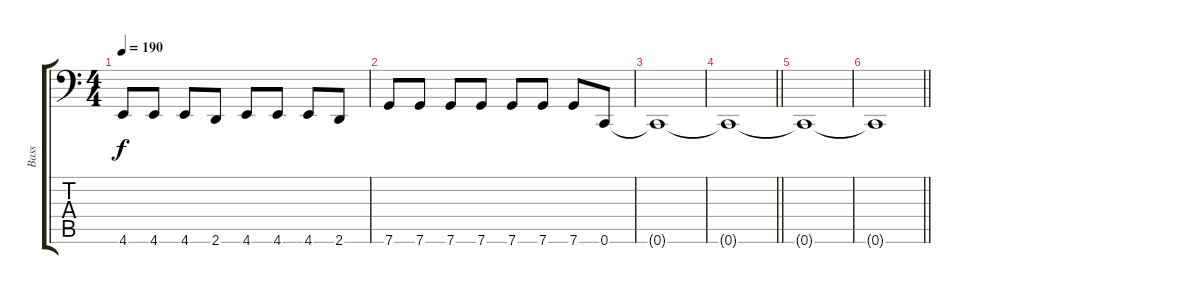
\track ("Bass" "Bass") {instrument electricbasspick}
\staff {score tabs}
\tuning (D3 A2 F2 C2 G1 C1) {hide}
\ts (4 4)
\tempo 190
\clef f4
\ks c
4.6.8{dy f} 4.6.8 4.6.8 2.6.8 4.6.8 4.6.8 4.6.8 2.6.8 |
7.6.8 7.6.8 7.6.8 7.6.8 7.6.8 7.6.8 7.6.8 0.6.8 |
0.6{t}.1 |
\barLineRight lightlight
0.6{t}.1 |
0.6{t}.1 |
\barLineRight lightlight
0.6{t}.1
